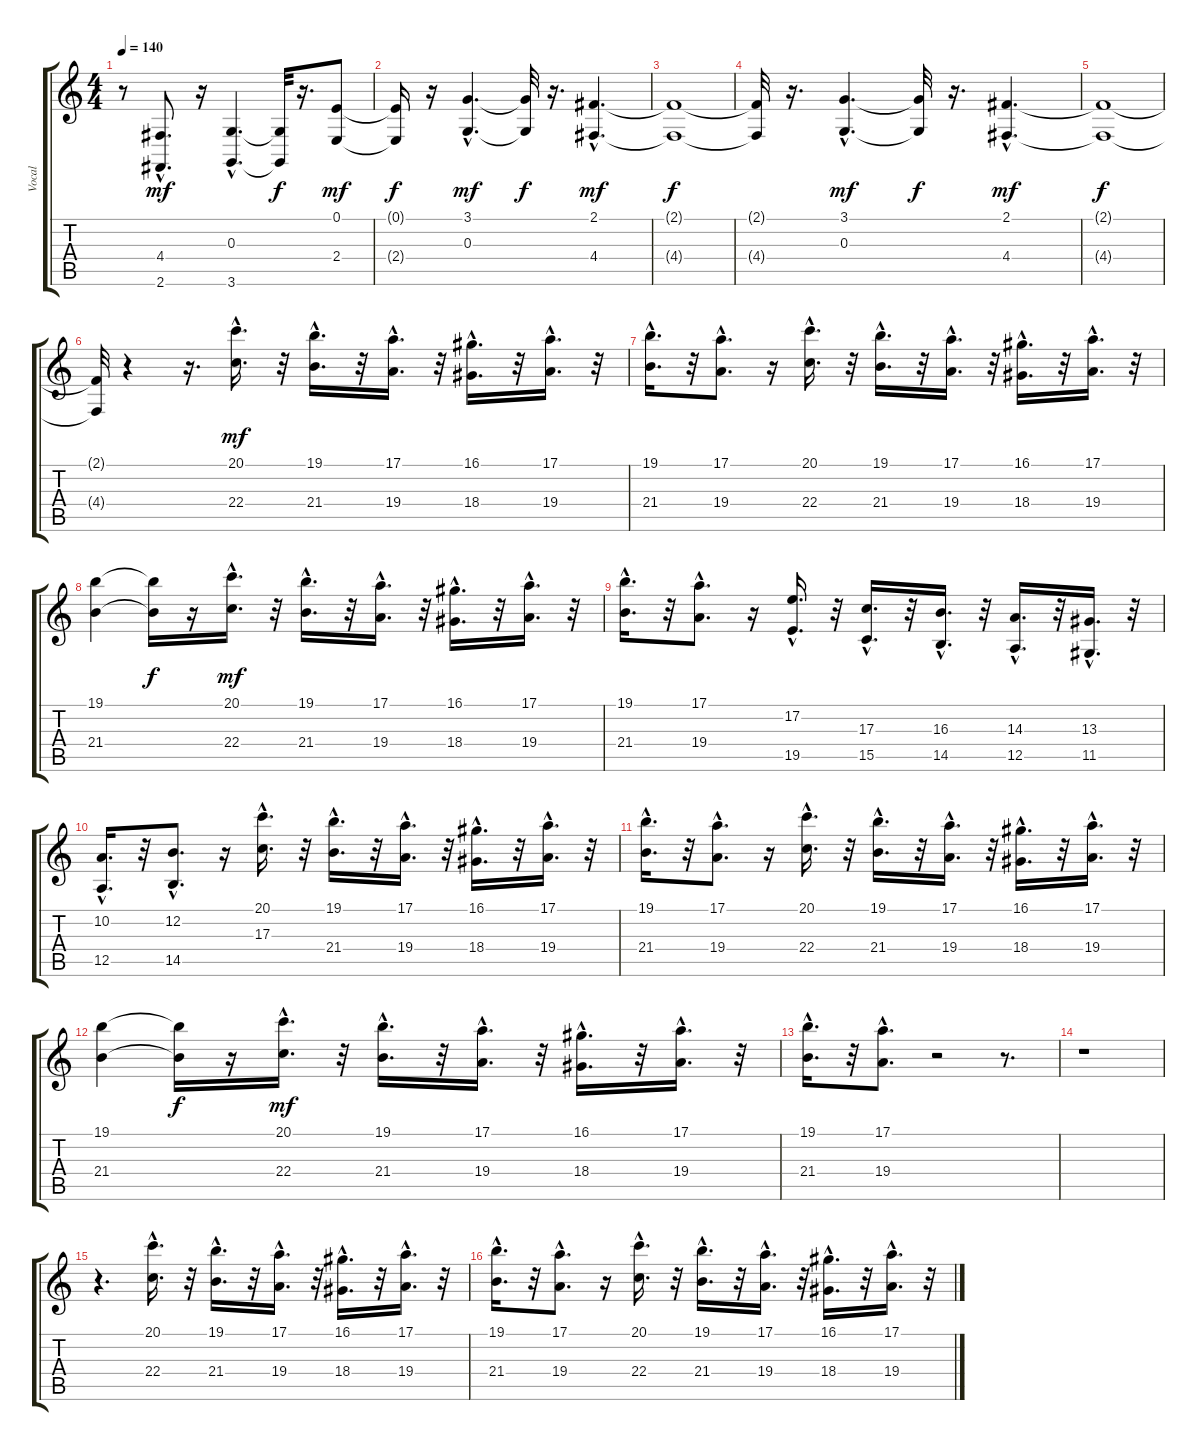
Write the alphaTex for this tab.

\track ("Vocal" "Vocal") {instrument pad4choir}
\staff {score tabs}
\tuning (E4 B3 G3 D3 A2 E2) {hide}
\ts (4 4)
\tempo 140
\clef g2
\ks c
r.8{dy f} (4.4{hac} 2.6{hac}).8{d dy mf} r.16 (0.3{hac} 3.6{hac}).4{d} (0.3{t} 3.6{t}).32{dy f} r.16{d} (0.1 2.4).8{dy mf} |
(0.1{t} 2.4{t}).16{dy f} r.16 (3.1{hac} 0.3{hac}).4{d dy mf} (3.1{t} 0.3{t}).32{dy f} r.16{d} (2.1{hac} 4.4{hac}).4{d dy mf} |
(2.1{t} 4.4{t}).1{dy f} |
(2.1{t} 4.4{t}).32 r.16{d} (3.1{hac} 0.3{hac}).4{d dy mf} (3.1{t} 0.3{t}).32{dy f} r.16{d} (2.1{hac} 4.4{hac}).4{d dy mf} |
(2.1{t} 4.4{t}).1{dy f} |
(2.1{t} 4.4{t}).32 r.4 r.16{d} (20.1{hac} 22.4{hac}).16{d dy mf} r.32 (19.1{hac} 21.4{hac}).16{d} r.32 (17.1{hac} 19.4{hac}).16{d} r.32 (16.1{hac} 18.4{hac}).16{d} r.32 (17.1{hac} 19.4{hac}).16{d} r.32 |
(19.1{hac} 21.4{hac}).16{d} r.32 (17.1{hac} 19.4{hac}).8{d} r.16 (20.1{hac} 22.4{hac}).16{d} r.32 (19.1{hac} 21.4{hac}).16{d} r.32 (17.1{hac} 19.4{hac}).16{d} r.32 (16.1{hac} 18.4{hac}).16{d} r.32 (17.1{hac} 19.4{hac}).16{d} r.32 |
(19.1 21.4).4 (19.1{t} 21.4{t}).16{dy f} r.16 (20.1{hac} 22.4{hac}).16{d dy mf} r.32 (19.1{hac} 21.4{hac}).16{d} r.32 (17.1{hac} 19.4{hac}).16{d} r.32 (16.1{hac} 18.4{hac}).16{d} r.32 (17.1{hac} 19.4{hac}).16{d} r.32 |
(19.1{hac} 21.4{hac}).16{d} r.32 (17.1{hac} 19.4{hac}).8{d} r.16 (17.2{hac} 19.5{hac}).16{d} r.32 (17.3{hac} 15.5{hac}).16{d} r.32 (16.3{hac} 14.5{hac}).16{d} r.32 (14.3{hac} 12.5{hac}).16{d} r.32 (13.3{hac} 11.5{hac}).16{d} r.32 |
(10.2{hac} 12.5{hac}).16{d} r.32 (12.2{hac} 14.5{hac}).8{d} r.16 (20.1{hac} 17.3{hac}).16{d} r.32 (19.1{hac} 21.4{hac}).16{d} r.32 (17.1{hac} 19.4{hac}).16{d} r.32 (16.1{hac} 18.4{hac}).16{d} r.32 (17.1{hac} 19.4{hac}).16{d} r.32 |
(19.1{hac} 21.4{hac}).16{d} r.32 (17.1{hac} 19.4{hac}).8{d} r.16 (20.1{hac} 22.4{hac}).16{d} r.32 (19.1{hac} 21.4{hac}).16{d} r.32 (17.1{hac} 19.4{hac}).16{d} r.32 (16.1{hac} 18.4{hac}).16{d} r.32 (17.1{hac} 19.4{hac}).16{d} r.32 |
(19.1 21.4).4 (19.1{t} 21.4{t}).16{dy f} r.16 (20.1{hac} 22.4{hac}).16{d dy mf} r.32 (19.1{hac} 21.4{hac}).16{d} r.32 (17.1{hac} 19.4{hac}).16{d} r.32 (16.1{hac} 18.4{hac}).16{d} r.32 (17.1{hac} 19.4{hac}).16{d} r.32 |
(19.1{hac} 21.4{hac}).16{d} r.32 (17.1{hac} 19.4{hac}).8{d} r.2 r.8{d} |
r.1 |
r.4{d} (20.1{hac} 22.4{hac}).16{d} r.32 (19.1{hac} 21.4{hac}).16{d} r.32 (17.1{hac} 19.4{hac}).16{d} r.32 (16.1{hac} 18.4{hac}).16{d} r.32 (17.1{hac} 19.4{hac}).16{d} r.32 |
(19.1{hac} 21.4{hac}).16{d} r.32 (17.1{hac} 19.4{hac}).8{d} r.16 (20.1{hac} 22.4{hac}).16{d} r.32 (19.1{hac} 21.4{hac}).16{d} r.32 (17.1{hac} 19.4{hac}).16{d} r.32 (16.1{hac} 18.4{hac}).16{d} r.32 (17.1{hac} 19.4{hac}).16{d} r.32
